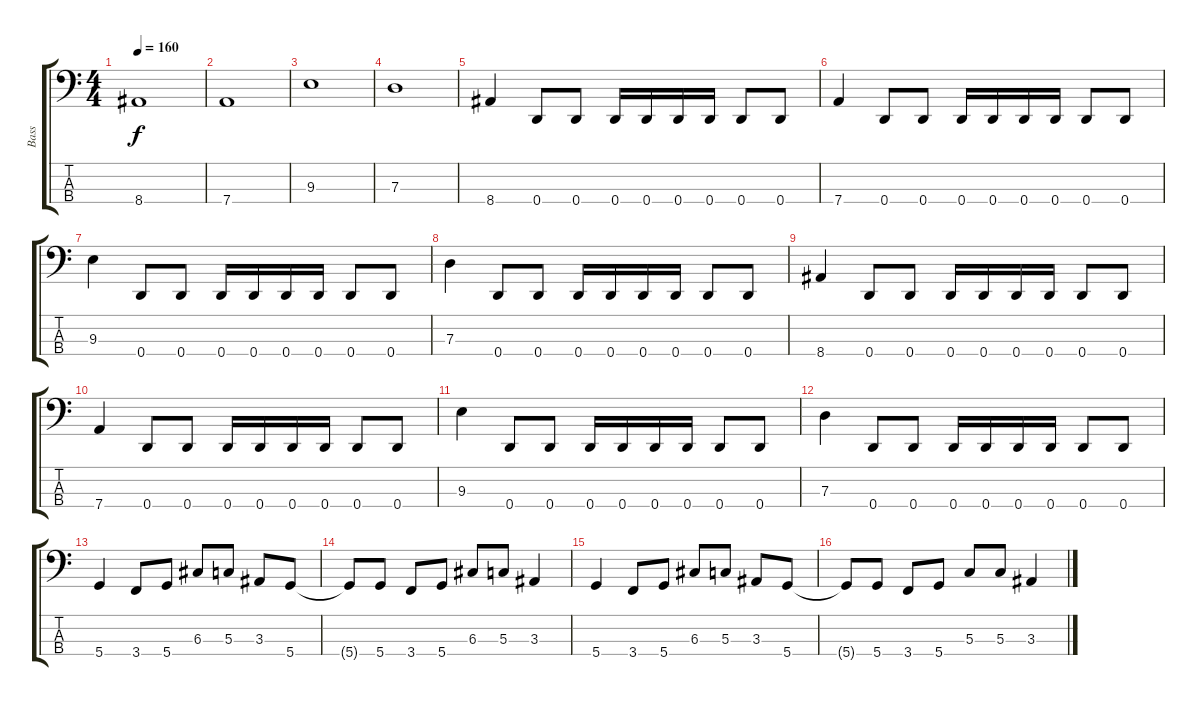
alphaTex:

\track ("Bass" "Bass") {instrument electricbasspick}
\staff {score tabs}
\tuning (F2 C2 G1 D1) {hide}
\ts (4 4)
\tempo 160
\clef f4
\ks c
8.4.1{dy f} |
7.4.1 |
9.3.1 |
7.3.1 |
8.4.4 0.4.8 0.4.8 0.4.16 0.4.16 0.4.16 0.4.16 0.4.8 0.4.8 |
7.4.4 0.4.8 0.4.8 0.4.16 0.4.16 0.4.16 0.4.16 0.4.8 0.4.8 |
9.3.4 0.4.8 0.4.8 0.4.16 0.4.16 0.4.16 0.4.16 0.4.8 0.4.8 |
7.3.4 0.4.8 0.4.8 0.4.16 0.4.16 0.4.16 0.4.16 0.4.8 0.4.8 |
8.4.4 0.4.8 0.4.8 0.4.16 0.4.16 0.4.16 0.4.16 0.4.8 0.4.8 |
7.4.4 0.4.8 0.4.8 0.4.16 0.4.16 0.4.16 0.4.16 0.4.8 0.4.8 |
9.3.4 0.4.8 0.4.8 0.4.16 0.4.16 0.4.16 0.4.16 0.4.8 0.4.8 |
7.3.4 0.4.8 0.4.8 0.4.16 0.4.16 0.4.16 0.4.16 0.4.8 0.4.8 |
5.4.4 3.4.8 5.4.8 6.3.8 5.3.8 3.3.8 5.4.8 |
5.4{t}.8 5.4.8 3.4.8 5.4.8 6.3.8 5.3.8 3.3.4 |
5.4.4 3.4.8 5.4.8 6.3.8 5.3.8 3.3.8 5.4.8 |
5.4{t}.8 5.4.8 3.4.8 5.4.8 5.3.8 5.3.8 3.3.4
